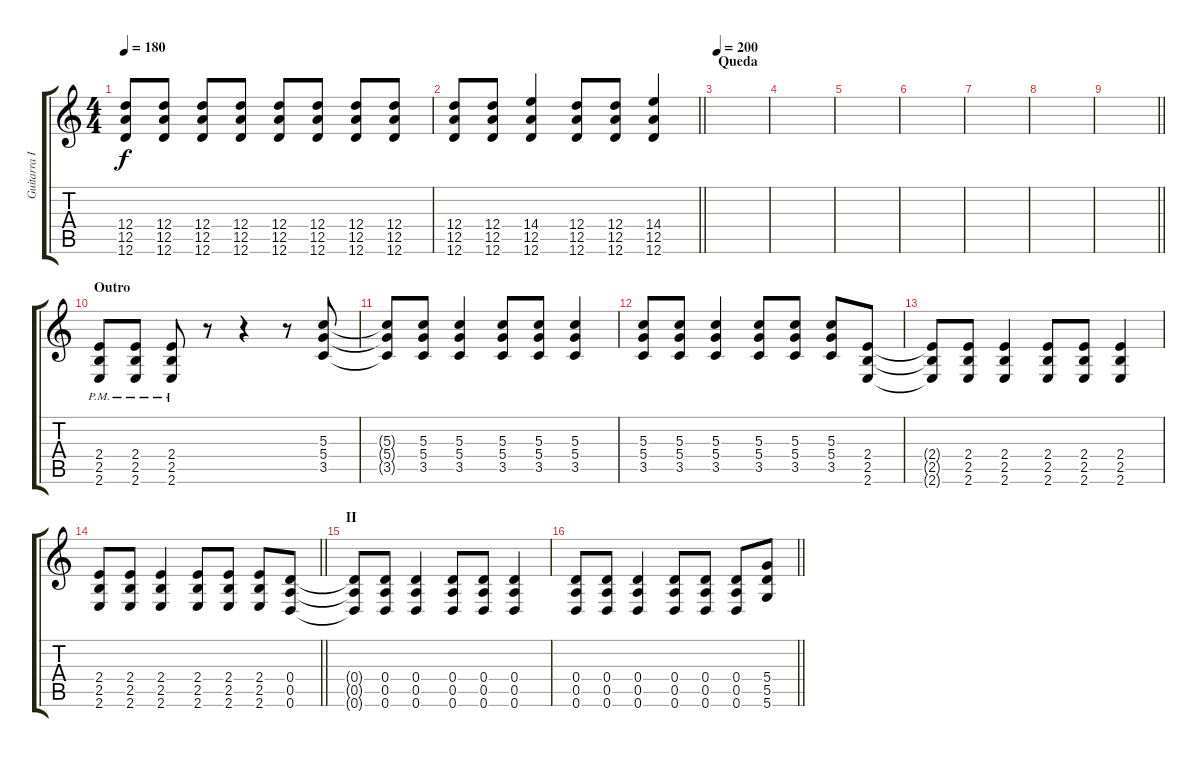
\track ("Guitarra II" "Guitarra I") {instrument distortionguitar}
\staff {score tabs}
\tuning (E4 B3 G3 D3 A2 D2) {hide}
\ts (4 4)
\tempo 180
\clef g2
\ks c
(12.4 12.5 12.6).8{dy f} (12.4 12.5 12.6).8 (12.4 12.5 12.6).8 (12.4 12.5 12.6).8 (12.4 12.5 12.6).8 (12.4 12.5 12.6).8 (12.4 12.5 12.6).8 (12.4 12.5 12.6).8 |
\barLineRight lightlight
(12.4 12.5 12.6).8 (12.4 12.5 12.6).8 (14.4 12.5 12.6).4 (12.4 12.5 12.6).8 (12.4 12.5 12.6).8 (14.4 12.5 12.6).4 |
\section ("" "Queda")
\tempo 200
|
|
|
|
|
|
\barLineRight lightlight
|
\section ("" "Outro")
(2.4{pm} 2.5{pm} 2.6{pm}).8 (2.4{pm} 2.5{pm} 2.6{pm}).8 (2.4{pm} 2.5{pm} 2.6{pm}).8 r.8 r.4 r.8 (5.3 5.4 3.5).8 |
(5.3{t} 5.4{t} 3.5{t}).8 (5.3 5.4 3.5).8 (5.3 5.4 3.5).4 (5.3 5.4 3.5).8 (5.3 5.4 3.5).8 (5.3 5.4 3.5).4 |
(5.3 5.4 3.5).8 (5.3 5.4 3.5).8 (5.3 5.4 3.5).4 (5.3 5.4 3.5).8 (5.3 5.4 3.5).8 (5.3 5.4 3.5).8 (2.4 2.5 2.6).8 |
(2.4{t} 2.5{t} 2.6{t}).8 (2.4 2.5 2.6).8 (2.4 2.5 2.6).4 (2.4 2.5 2.6).8 (2.4 2.5 2.6).8 (2.4 2.5 2.6).4 |
\barLineRight lightlight
(2.4 2.5 2.6).8 (2.4 2.5 2.6).8 (2.4 2.5 2.6).4 (2.4 2.5 2.6).8 (2.4 2.5 2.6).8 (2.4 2.5 2.6).8 (0.4 0.5 0.6).8 |
\section ("" "II")
(0.4{t} 0.5{t} 0.6{t}).8 (0.4 0.5 0.6).8 (0.4 0.5 0.6).4 (0.4 0.5 0.6).8 (0.4 0.5 0.6).8 (0.4 0.5 0.6).4 |
\barLineRight lightlight
(0.4 0.5 0.6).8 (0.4 0.5 0.6).8 (0.4 0.5 0.6).4 (0.4 0.5 0.6).8 (0.4 0.5 0.6).8 (0.4 0.5 0.6).8 (5.4 5.5 5.6).8
